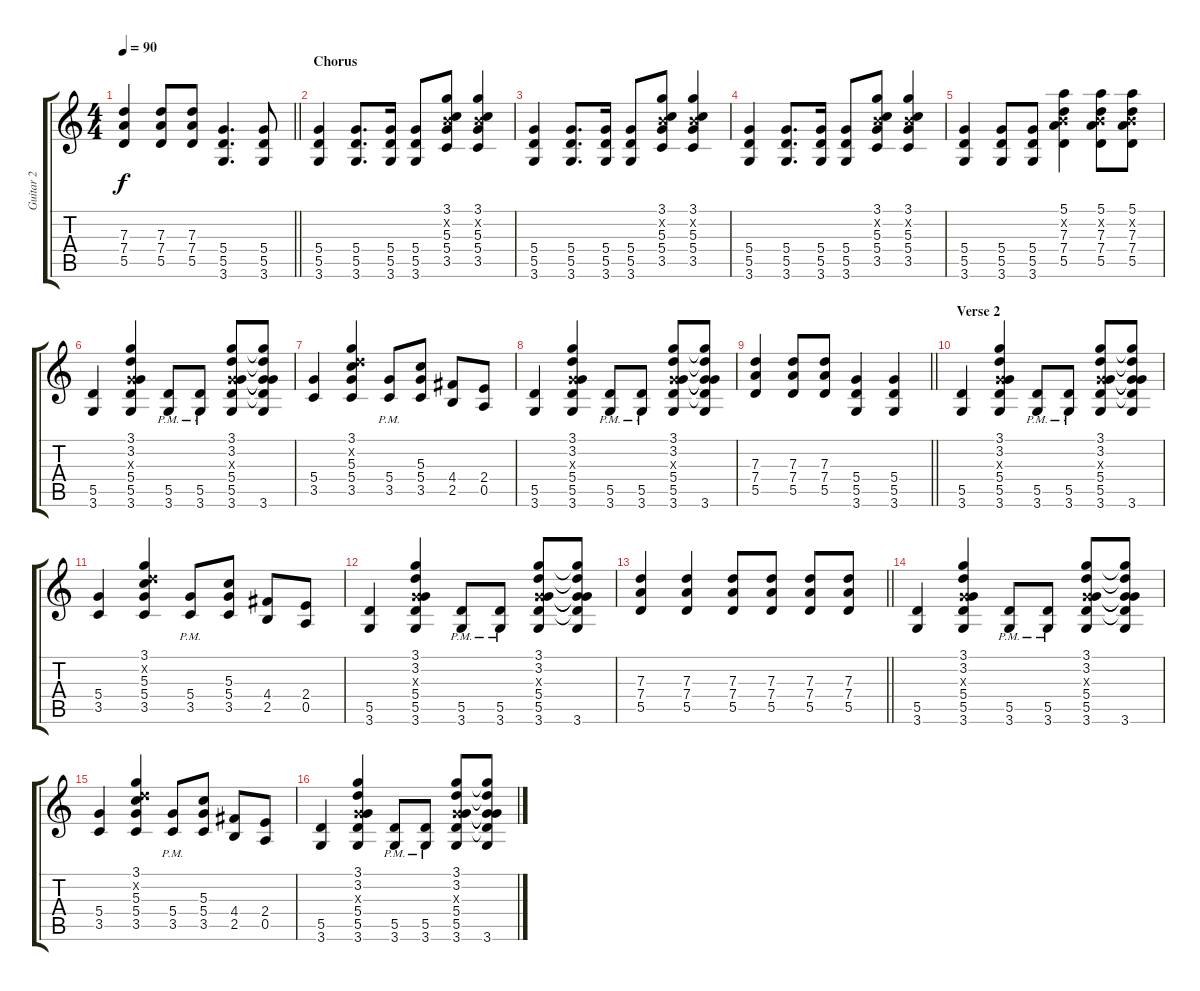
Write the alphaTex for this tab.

\track ("Guitar 2" "Guitar 2") {instrument distortionguitar}
\staff {score tabs}
\tuning (E4 B3 G3 D3 A2 E2) {hide}
\ts (4 4)
\tempo 90
\clef g2
\barLineRight lightlight
\ks c
(7.3 7.4 5.5).4{dy f} (7.3 7.4 5.5).8 (7.3 7.4 5.5).8 (5.4 5.5 3.6).4{d} (5.4 5.5 3.6).8 |
\section ("" "Chorus")
(5.4 5.5 3.6).4 (5.4 5.5 3.6).8{d} (5.4 5.5 3.6).16 (5.4 5.5 3.6).8 (3.1 0.2{x} 5.3 5.4 3.5).8 (3.1 0.2{x} 5.3 5.4 3.5).4 |
(5.4 5.5 3.6).4 (5.4 5.5 3.6).8{d} (5.4 5.5 3.6).16 (5.4 5.5 3.6).8 (3.1 0.2{x} 5.3 5.4 3.5).8 (3.1 0.2{x} 5.3 5.4 3.5).4 |
(5.4 5.5 3.6).4 (5.4 5.5 3.6).8{d} (5.4 5.5 3.6).16 (5.4 5.5 3.6).8 (3.1 0.2{x} 5.3 5.4 3.5).8 (3.1 0.2{x} 5.3 5.4 3.5).4 |
(5.4 5.5 3.6).4 (5.4 5.5 3.6).8 (5.4 5.5 3.6).8 (5.1 0.2{x} 7.3 7.4 5.5).4 (5.1 0.2{x} 7.3 7.4 5.5).8 (5.1 0.2{x} 7.3 7.4 5.5).8 |
(5.5 3.6).4 (3.1 3.2 0.3{x} 5.4 5.5 3.6).4 (5.5{pm} 3.6{pm}).8 (5.5{pm} 3.6{pm}).8 (3.1 3.2 0.3{x} 5.4 5.5 3.6).8 (3.1{t} 3.2{t} 0.3{t} 5.4{t} 5.5{t} 3.6).8 |
(5.4 3.5).4 (3.1 3.2{x} 5.3 5.4 3.5).4 (5.4{pm} 3.5{pm}).8 (5.3 5.4 3.5).8 (4.4 2.5).8 (2.4 0.5).8 |
(5.5 3.6).4 (3.1 3.2 0.3{x} 5.4 5.5 3.6).4 (5.5{pm} 3.6{pm}).8 (5.5{pm} 3.6{pm}).8 (3.1 3.2 0.3{x} 5.4 5.5 3.6).8 (3.1{t} 3.2{t} 0.3{t} 5.4{t} 5.5{t} 3.6).8 |
\barLineRight lightlight
(7.3 7.4 5.5).4 (7.3 7.4 5.5).8 (7.3 7.4 5.5).8 (5.4 5.5 3.6).4 (5.4 5.5 3.6).4 |
\section ("" "Verse 2")
(5.5 3.6).4 (3.1 3.2 0.3{x} 5.4 5.5 3.6).4 (5.5{pm} 3.6{pm}).8 (5.5{pm} 3.6{pm}).8 (3.1 3.2 0.3{x} 5.4 5.5 3.6).8 (3.1{t} 3.2{t} 0.3{t} 5.4{t} 5.5{t} 3.6).8 |
(5.4 3.5).4 (3.1 3.2{x} 5.3 5.4 3.5).4 (5.4{pm} 3.5{pm}).8 (5.3 5.4 3.5).8 (4.4 2.5).8 (2.4 0.5).8 |
(5.5 3.6).4 (3.1 3.2 0.3{x} 5.4 5.5 3.6).4 (5.5{pm} 3.6{pm}).8 (5.5{pm} 3.6{pm}).8 (3.1 3.2 0.3{x} 5.4 5.5 3.6).8 (3.1{t} 3.2{t} 0.3{t} 5.4{t} 5.5{t} 3.6).8 |
\barLineRight lightlight
(7.3 7.4 5.5).4 (7.3 7.4 5.5).4 (7.3 7.4 5.5).8 (7.3 7.4 5.5).8 (7.3 7.4 5.5).8 (7.3 7.4 5.5).8 |
(5.5 3.6).4 (3.1 3.2 0.3{x} 5.4 5.5 3.6).4 (5.5{pm} 3.6{pm}).8 (5.5{pm} 3.6{pm}).8 (3.1 3.2 0.3{x} 5.4 5.5 3.6).8 (3.1{t} 3.2{t} 0.3{t} 5.4{t} 5.5{t} 3.6).8 |
(5.4 3.5).4 (3.1 3.2{x} 5.3 5.4 3.5).4 (5.4{pm} 3.5{pm}).8 (5.3 5.4 3.5).8 (4.4 2.5).8 (2.4 0.5).8 |
(5.5 3.6).4 (3.1 3.2 0.3{x} 5.4 5.5 3.6).4 (5.5{pm} 3.6{pm}).8 (5.5{pm} 3.6{pm}).8 (3.1 3.2 0.3{x} 5.4 5.5 3.6).8 (3.1{t} 3.2{t} 0.3{t} 5.4{t} 5.5{t} 3.6).8
